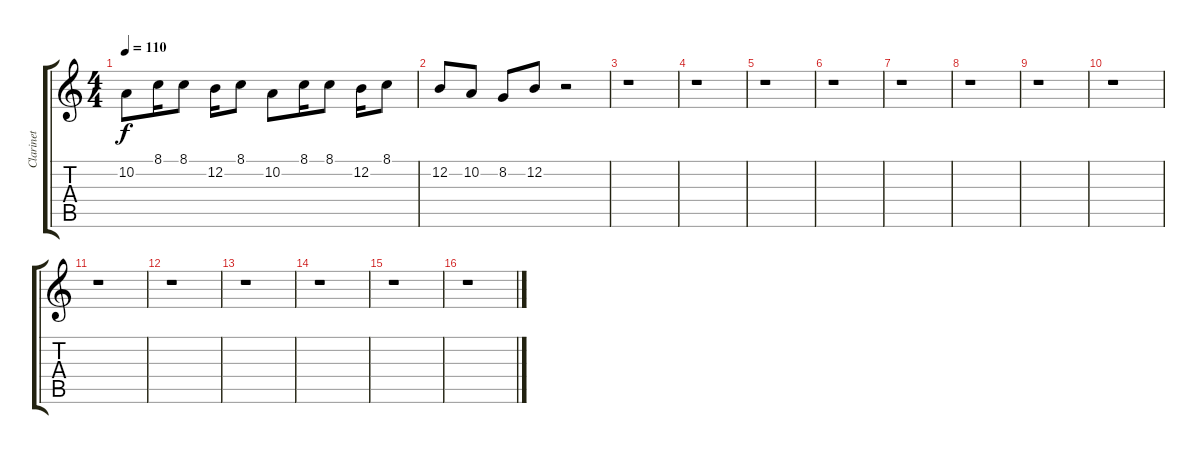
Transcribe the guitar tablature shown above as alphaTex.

\track ("Clarinet" "Clarinet") {instrument clarinet}
\staff {score tabs}
\tuning (E4 B3 G3 D3 A2 E2) {hide}
\ts (4 4)
\tempo 110
\clef g2
\ks c
10.2.8{dy f} 8.1.16 8.1.8 12.2.16 8.1.8 10.2.8 8.1.16 8.1.8 12.2.16 8.1.8 |
12.2.8 10.2.8 8.2.8 12.2.8 r.2 |
r.1 |
r.1 |
r.1 |
r.1 |
r.1 |
r.1 |
r.1 |
r.1 |
r.1 |
r.1 |
r.1 |
r.1 |
r.1 |
r.1
